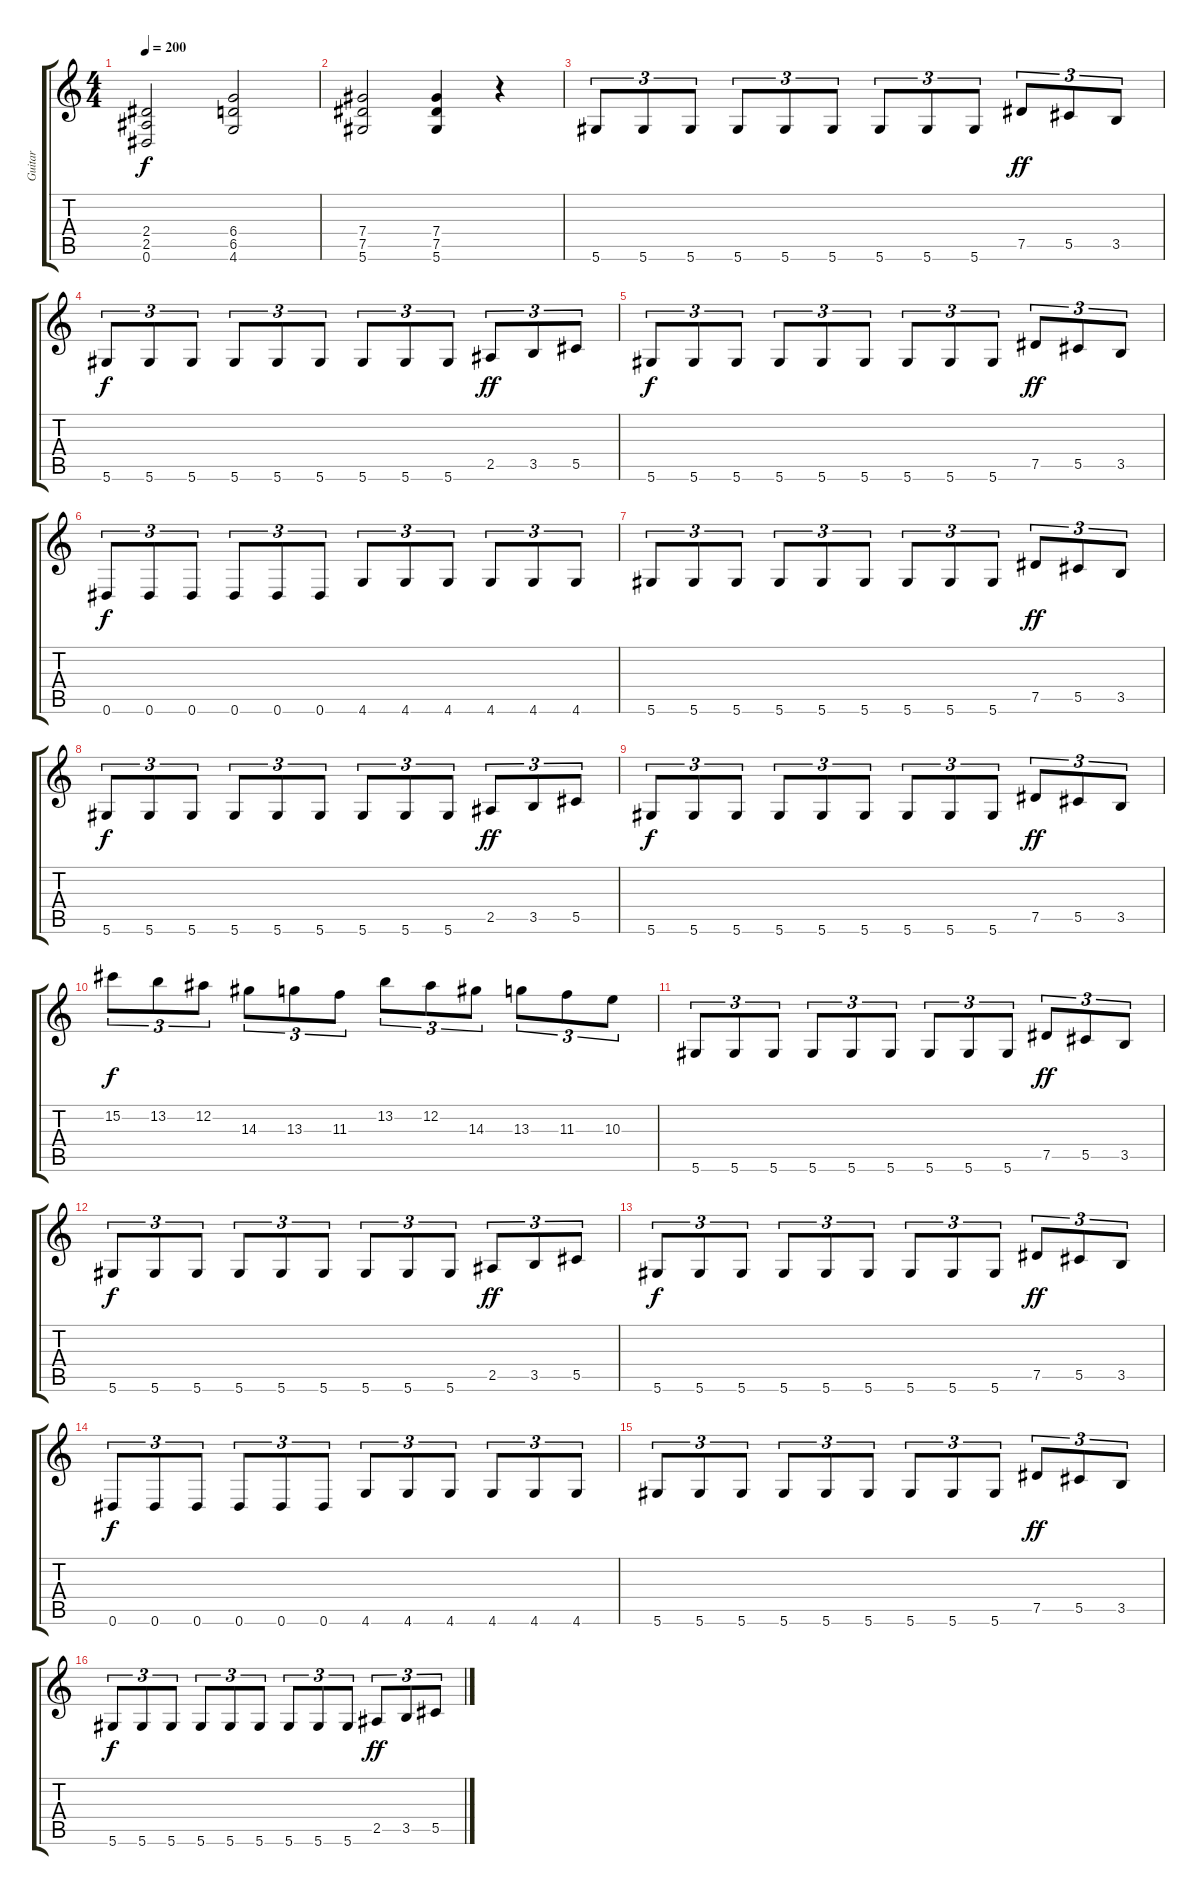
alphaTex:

\track ("Guitar" "Guitar") {instrument distortionguitar}
\staff {score tabs}
\tuning (Eb4 Bb3 Gb3 Db3 Ab2 Eb2) {hide}
\ts (4 4)
\tempo 200
\clef g2
\ks c
(2.4 2.5 0.6).2{dy f} (6.4 6.5 4.6).2 |
(7.4 7.5 5.6).2 (7.4 7.5 5.6).4 r.4 |
5.6.8{tu (3 2)} 5.6.8{tu (3 2)} 5.6.8{tu (3 2)} 5.6.8{tu (3 2)} 5.6.8{tu (3 2)} 5.6.8{tu (3 2)} 5.6.8{tu (3 2)} 5.6.8{tu (3 2)} 5.6.8{tu (3 2)} 7.5.8{tu (3 2) dy ff} 5.5.8{tu (3 2)} 3.5.8{tu (3 2)} |
5.6.8{tu (3 2) dy f} 5.6.8{tu (3 2)} 5.6.8{tu (3 2)} 5.6.8{tu (3 2)} 5.6.8{tu (3 2)} 5.6.8{tu (3 2)} 5.6.8{tu (3 2)} 5.6.8{tu (3 2)} 5.6.8{tu (3 2)} 2.5.8{tu (3 2) dy ff} 3.5.8{tu (3 2)} 5.5.8{tu (3 2)} |
5.6.8{tu (3 2) dy f} 5.6.8{tu (3 2)} 5.6.8{tu (3 2)} 5.6.8{tu (3 2)} 5.6.8{tu (3 2)} 5.6.8{tu (3 2)} 5.6.8{tu (3 2)} 5.6.8{tu (3 2)} 5.6.8{tu (3 2)} 7.5.8{tu (3 2) dy ff} 5.5.8{tu (3 2)} 3.5.8{tu (3 2)} |
0.6.8{tu (3 2) dy f} 0.6.8{tu (3 2)} 0.6.8{tu (3 2)} 0.6.8{tu (3 2)} 0.6.8{tu (3 2)} 0.6.8{tu (3 2)} 4.6.8{tu (3 2)} 4.6.8{tu (3 2)} 4.6.8{tu (3 2)} 4.6.8{tu (3 2)} 4.6.8{tu (3 2)} 4.6.8{tu (3 2)} |
5.6.8{tu (3 2)} 5.6.8{tu (3 2)} 5.6.8{tu (3 2)} 5.6.8{tu (3 2)} 5.6.8{tu (3 2)} 5.6.8{tu (3 2)} 5.6.8{tu (3 2)} 5.6.8{tu (3 2)} 5.6.8{tu (3 2)} 7.5.8{tu (3 2) dy ff} 5.5.8{tu (3 2)} 3.5.8{tu (3 2)} |
5.6.8{tu (3 2) dy f} 5.6.8{tu (3 2)} 5.6.8{tu (3 2)} 5.6.8{tu (3 2)} 5.6.8{tu (3 2)} 5.6.8{tu (3 2)} 5.6.8{tu (3 2)} 5.6.8{tu (3 2)} 5.6.8{tu (3 2)} 2.5.8{tu (3 2) dy ff} 3.5.8{tu (3 2)} 5.5.8{tu (3 2)} |
5.6.8{tu (3 2) dy f} 5.6.8{tu (3 2)} 5.6.8{tu (3 2)} 5.6.8{tu (3 2)} 5.6.8{tu (3 2)} 5.6.8{tu (3 2)} 5.6.8{tu (3 2)} 5.6.8{tu (3 2)} 5.6.8{tu (3 2)} 7.5.8{tu (3 2) dy ff} 5.5.8{tu (3 2)} 3.5.8{tu (3 2)} |
15.2.8{tu (3 2) dy f} 13.2.8{tu (3 2)} 12.2.8{tu (3 2)} 14.3.8{tu (3 2)} 13.3.8{tu (3 2)} 11.3.8{tu (3 2)} 13.2.8{tu (3 2)} 12.2.8{tu (3 2)} 14.3.8{tu (3 2)} 13.3.8{tu (3 2)} 11.3.8{tu (3 2)} 10.3.8{tu (3 2)} |
5.6.8{tu (3 2)} 5.6.8{tu (3 2)} 5.6.8{tu (3 2)} 5.6.8{tu (3 2)} 5.6.8{tu (3 2)} 5.6.8{tu (3 2)} 5.6.8{tu (3 2)} 5.6.8{tu (3 2)} 5.6.8{tu (3 2)} 7.5.8{tu (3 2) dy ff} 5.5.8{tu (3 2)} 3.5.8{tu (3 2)} |
5.6.8{tu (3 2) dy f} 5.6.8{tu (3 2)} 5.6.8{tu (3 2)} 5.6.8{tu (3 2)} 5.6.8{tu (3 2)} 5.6.8{tu (3 2)} 5.6.8{tu (3 2)} 5.6.8{tu (3 2)} 5.6.8{tu (3 2)} 2.5.8{tu (3 2) dy ff} 3.5.8{tu (3 2)} 5.5.8{tu (3 2)} |
5.6.8{tu (3 2) dy f} 5.6.8{tu (3 2)} 5.6.8{tu (3 2)} 5.6.8{tu (3 2)} 5.6.8{tu (3 2)} 5.6.8{tu (3 2)} 5.6.8{tu (3 2)} 5.6.8{tu (3 2)} 5.6.8{tu (3 2)} 7.5.8{tu (3 2) dy ff} 5.5.8{tu (3 2)} 3.5.8{tu (3 2)} |
0.6.8{tu (3 2) dy f} 0.6.8{tu (3 2)} 0.6.8{tu (3 2)} 0.6.8{tu (3 2)} 0.6.8{tu (3 2)} 0.6.8{tu (3 2)} 4.6.8{tu (3 2)} 4.6.8{tu (3 2)} 4.6.8{tu (3 2)} 4.6.8{tu (3 2)} 4.6.8{tu (3 2)} 4.6.8{tu (3 2)} |
5.6.8{tu (3 2)} 5.6.8{tu (3 2)} 5.6.8{tu (3 2)} 5.6.8{tu (3 2)} 5.6.8{tu (3 2)} 5.6.8{tu (3 2)} 5.6.8{tu (3 2)} 5.6.8{tu (3 2)} 5.6.8{tu (3 2)} 7.5.8{tu (3 2) dy ff} 5.5.8{tu (3 2)} 3.5.8{tu (3 2)} |
5.6.8{tu (3 2) dy f} 5.6.8{tu (3 2)} 5.6.8{tu (3 2)} 5.6.8{tu (3 2)} 5.6.8{tu (3 2)} 5.6.8{tu (3 2)} 5.6.8{tu (3 2)} 5.6.8{tu (3 2)} 5.6.8{tu (3 2)} 2.5.8{tu (3 2) dy ff} 3.5.8{tu (3 2)} 5.5.8{tu (3 2)}
